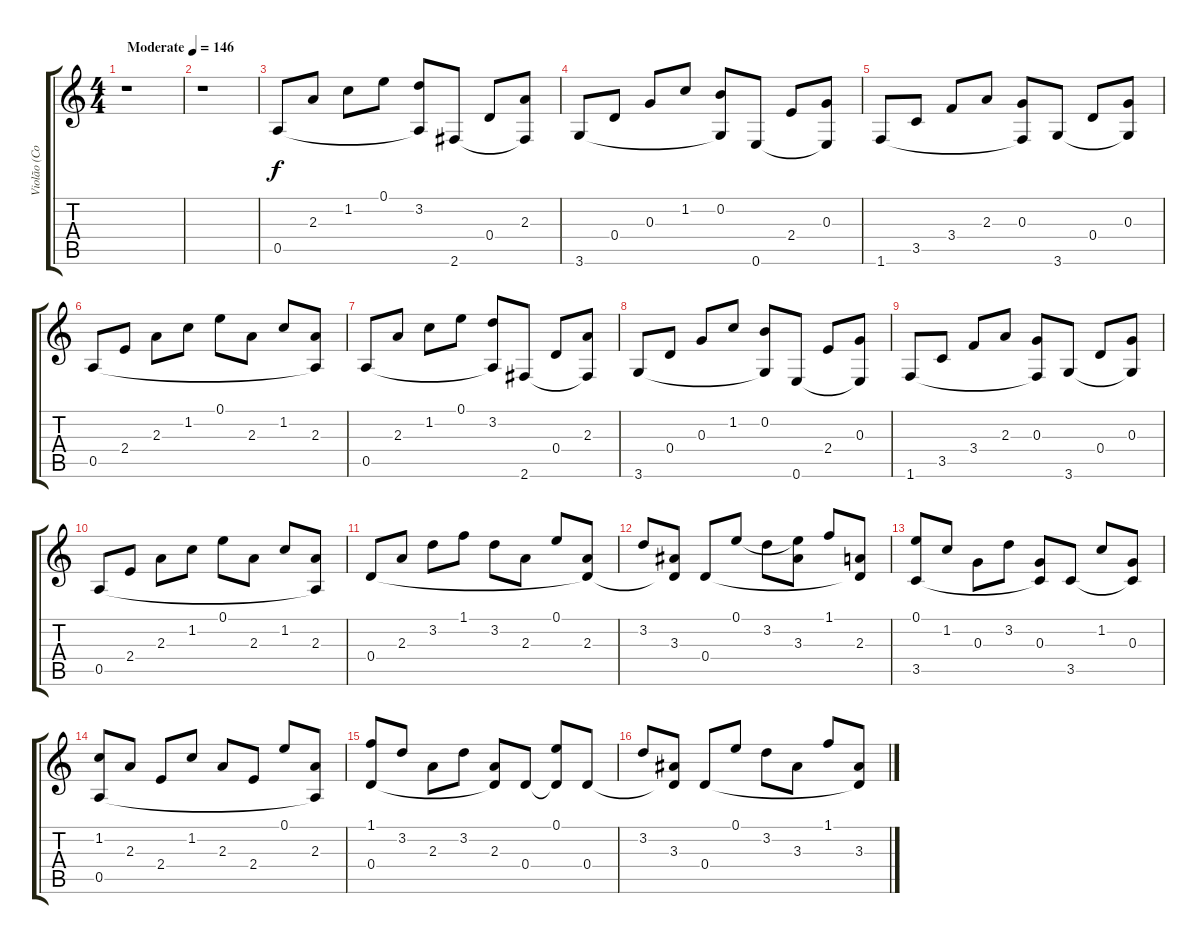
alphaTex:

\track ("Violão (Cordas de Nylon)" "Violão (Co") {instrument acousticguitarnylon}
\staff {score tabs}
\tuning (E4 B3 G3 D3 A2 E2) {hide}
\ts (4 4)
\tempo (146 "Moderate")
\clef g2
\ks c
r.1{dy f instrument acousticguitarnylon} |
r.1 |
0.5.8 2.3.8 1.2.8 0.1.8 (3.2 0.5{t}).8 2.6.8 0.4.8 (2.3 2.6{t}).8 |
3.6.8 0.4.8 0.3.8 1.2.8 (0.2 3.6{t}).8 0.6.8 2.4.8 (0.3 0.6{t}).8 |
1.6.8 3.5.8 3.4.8 2.3.8 (0.3 1.6{t}).8 3.6.8 0.4.8 (0.3 3.6{t}).8 |
0.5.8 2.4.8 2.3.8 1.2.8 0.1.8 2.3.8 1.2.8 (2.3 0.5{t}).8 |
0.5.8 2.3.8 1.2.8 0.1.8 (3.2 0.5{t}).8 2.6.8 0.4.8 (2.3 2.6{t}).8 |
3.6.8 0.4.8 0.3.8 1.2.8 (0.2 3.6{t}).8 0.6.8 2.4.8 (0.3 0.6{t}).8 |
1.6.8 3.5.8 3.4.8 2.3.8 (0.3 1.6{t}).8 3.6.8 0.4.8 (0.3 3.6{t}).8 |
0.5.8 2.4.8 2.3.8 1.2.8 0.1.8 2.3.8 1.2.8 (2.3 0.5{t}).8 |
0.4.8 2.3.8 3.2.8 1.1.8 3.2.8 2.3.8 0.1.8 (2.3 0.4{t}).8 |
3.2.8 (3.3 0.4{t}).8 0.4.8 0.1.8 3.2.8 (0.1{t} 3.3).8 1.1.8 (2.3 0.4{t}).8 |
(0.1 3.5).8 1.2.8 0.3.8 3.2.8 (0.3 3.5{t}).8 3.5.8 1.2.8 (0.3 3.5{t}).8 |
(1.2 0.5).8 2.3.8 2.4.8 1.2.8 2.3.8 2.4.8 0.1.8 (2.3 0.5{t}).8 |
(1.1 0.4).8 3.2.8 2.3.8 3.2.8 (2.3 0.4{t}).8 0.4.8 (0.1 0.4{t}).8 0.4.8 |
3.2.8 (3.3 0.4{t}).8 0.4.8 0.1.8 3.2.8 3.3.8 1.1.8 (3.3 0.4{t}).8
